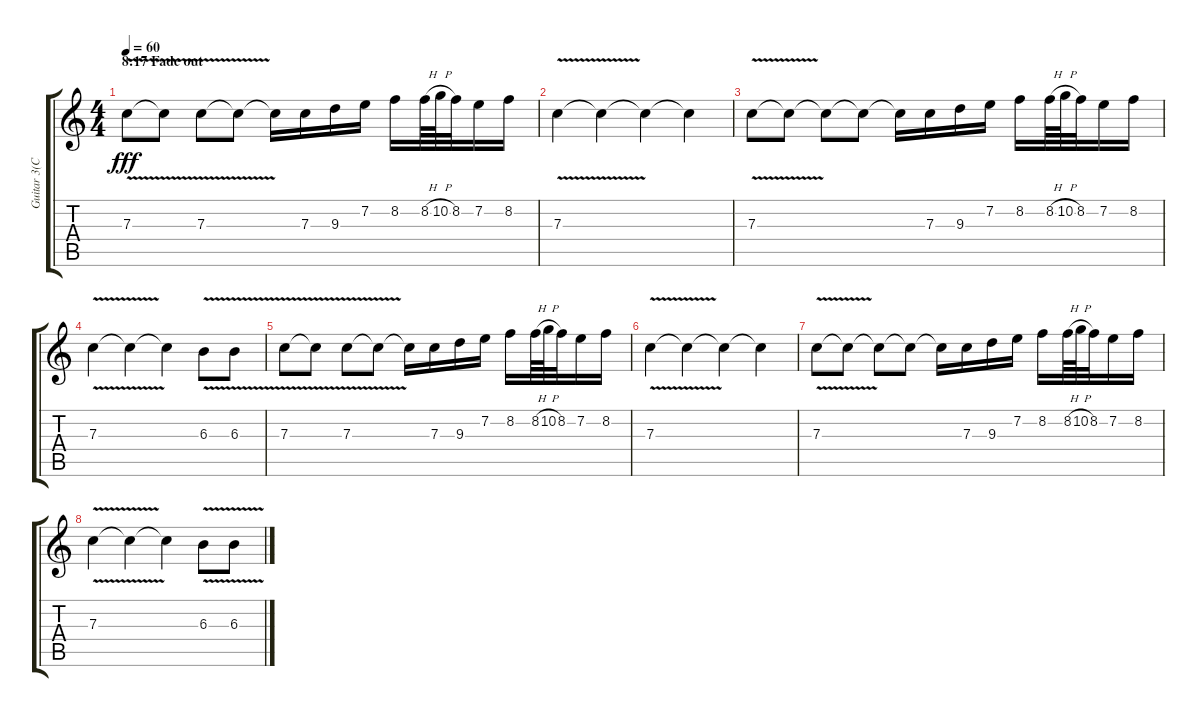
\track ("Guitar 3(Chorus Ring out+Lead Harmony)" "Guitar 3(C") {instrument distortionguitar}
\staff {score tabs}
\tuning (D4 A3 F3 C3 G2 D2) {hide}
\ts (4 4)
\section ("" "8:17 Fade out")
\tempo 60
\clef g2
\ks c
7.3{v}.8{dy fff volume 10} 7.3{t}.8 7.3{v}.8 7.3{t}.8 7.3{t}.16 7.3.16 9.3.16 7.2.16 8.2.16 8.2{h}.64 10.2{h}.64 8.2.32 7.2.16 8.2.16 |
7.3{v}.4 7.3{t}.4 7.3{t}.4 7.3{t}.4 |
7.3{v}.8 7.3{t}.8 7.3{t}.8 7.3{t}.8 7.3{t}.16 7.3.16 9.3.16 7.2.16 8.2.16 8.2{h}.64 10.2{h}.64 8.2.32 7.2.16 8.2.16 |
7.3{v}.4 7.3{t}.4 7.3{t}.4 6.3{v}.8 6.3{v}.8 |
7.3{v}.8 7.3{t}.8 7.3{v}.8 7.3{t}.8 7.3{t}.16 7.3.16 9.3.16 7.2.16 8.2.16 8.2{h}.64 10.2{h}.64 8.2.32 7.2.16 8.2.16 |
7.3{v}.4 7.3{t}.4 7.3{t}.4 7.3{t}.4 |
7.3{v}.8 7.3{t}.8 7.3{t}.8 7.3{t}.8 7.3{t}.16 7.3.16 9.3.16 7.2.16 8.2.16 8.2{h}.64 10.2{h}.64 8.2.32 7.2.16 8.2.16 |
7.3{v}.4 7.3{t}.4 7.3{t}.4 6.3{v}.8 6.3{v}.8
